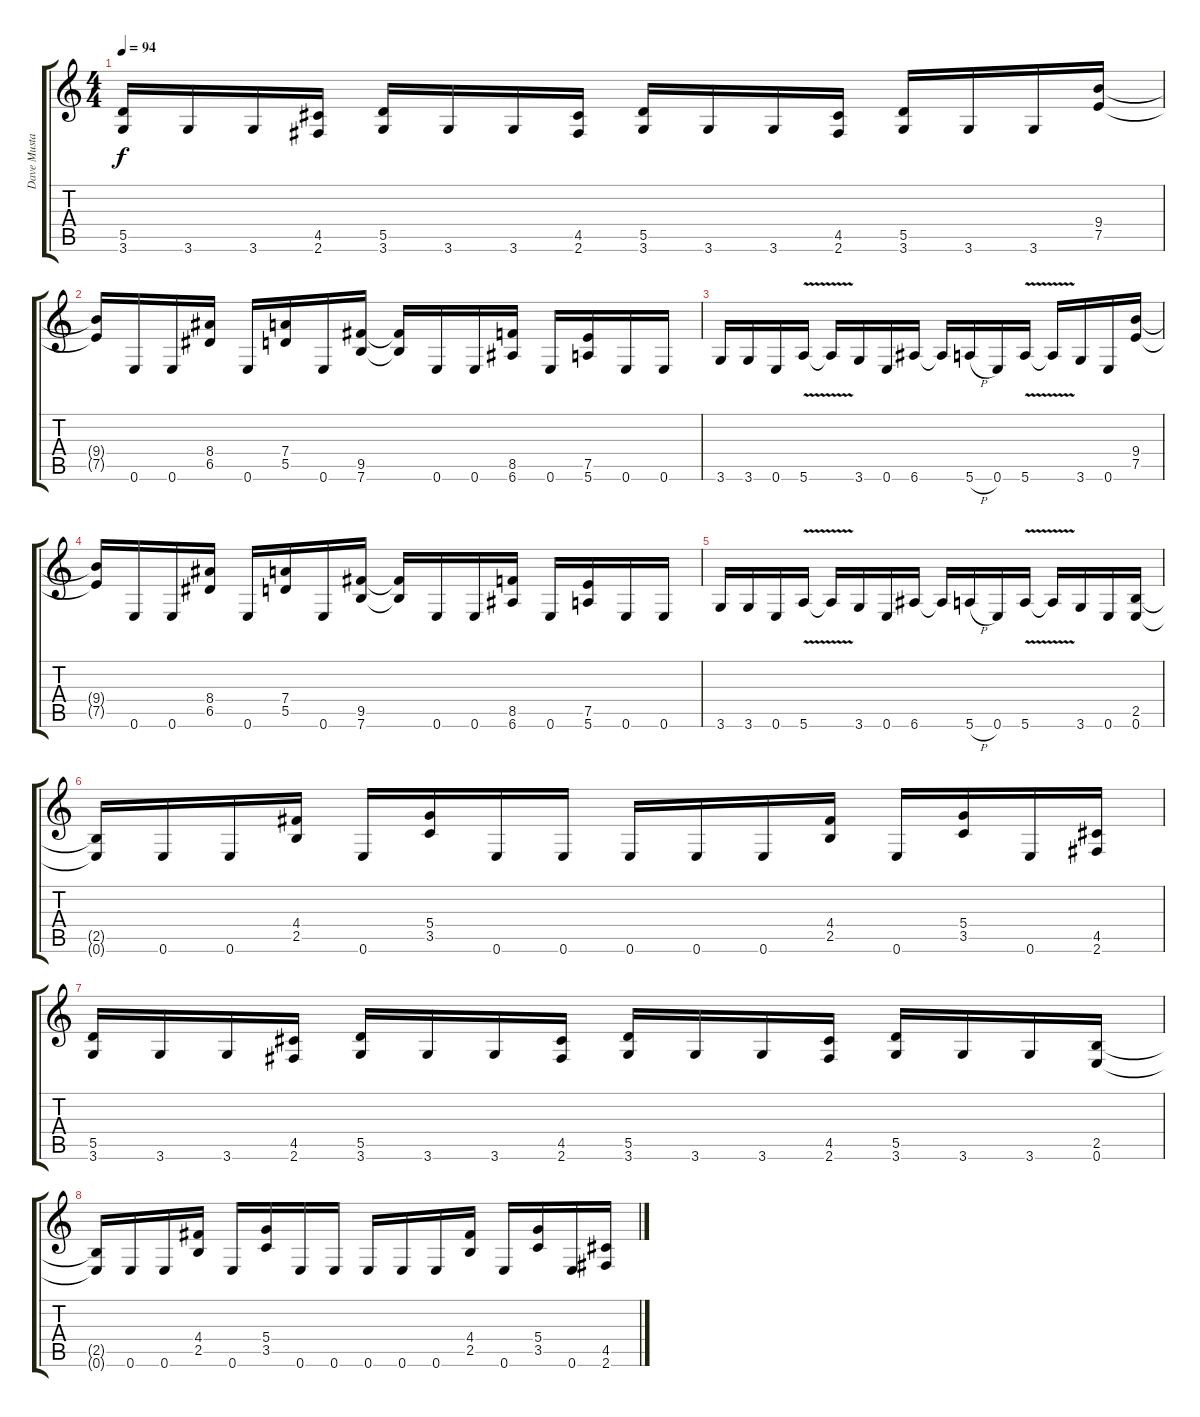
\track ("Dave Mustaine" "Dave Musta") {instrument distortionguitar}
\staff {score tabs}
\tuning (E4 B3 G3 D3 A2 E2) {hide}
\ts (4 4)
\tempo 94
\clef g2
\ks c
(5.5 3.6).16{dy f} 3.6.16 3.6.16 (4.5 2.6).16 (5.5 3.6).16 3.6.16 3.6.16 (4.5 2.6).16 (5.5 3.6).16 3.6.16 3.6.16 (4.5 2.6).16 (5.5 3.6).16 3.6.16 3.6.16 (9.4 7.5).16 |
(9.4{t} 7.5{t}).16 0.6.16 0.6.16 (8.4 6.5).16 0.6.16 (7.4 5.5).16 0.6.16 (9.5 7.6).16 (9.5{t} 7.6{t}).16 0.6.16 0.6.16 (8.5 6.6).16 0.6.16 (7.5 5.6).16 0.6.16 0.6.16 |
3.6.16 3.6.16 0.6.16 5.6{v}.16 5.6{v t}.16 3.6.16 0.6.16 6.6.16 6.6{t}.16 5.6{h}.16 0.6.16 5.6{v}.16 5.6{v t}.16 3.6.16 0.6.16 (9.4 7.5).16 |
(9.4{t} 7.5{t}).16 0.6.16 0.6.16 (8.4 6.5).16 0.6.16 (7.4 5.5).16 0.6.16 (9.5 7.6).16 (9.5{t} 7.6{t}).16 0.6.16 0.6.16 (8.5 6.6).16 0.6.16 (7.5 5.6).16 0.6.16 0.6.16 |
3.6.16 3.6.16 0.6.16 5.6{v}.16 5.6{v t}.16 3.6.16 0.6.16 6.6.16 6.6{t}.16 5.6{h}.16 0.6.16 5.6{v}.16 5.6{v t}.16 3.6.16 0.6.16 (2.5 0.6).16 |
(2.5{t} 0.6{t}).16 0.6.16 0.6.16 (4.4 2.5).16 0.6.16 (5.4 3.5).16 0.6.16 0.6.16 0.6.16 0.6.16 0.6.16 (4.4 2.5).16 0.6.16 (5.4 3.5).16 0.6.16 (4.5 2.6).16 |
(5.5 3.6).16 3.6.16 3.6.16 (4.5 2.6).16 (5.5 3.6).16 3.6.16 3.6.16 (4.5 2.6).16 (5.5 3.6).16 3.6.16 3.6.16 (4.5 2.6).16 (5.5 3.6).16 3.6.16 3.6.16 (2.5 0.6).16 |
(2.5{t} 0.6{t}).16 0.6.16 0.6.16 (4.4 2.5).16 0.6.16 (5.4 3.5).16 0.6.16 0.6.16 0.6.16 0.6.16 0.6.16 (4.4 2.5).16 0.6.16 (5.4 3.5).16 0.6.16 (4.5 2.6).16
